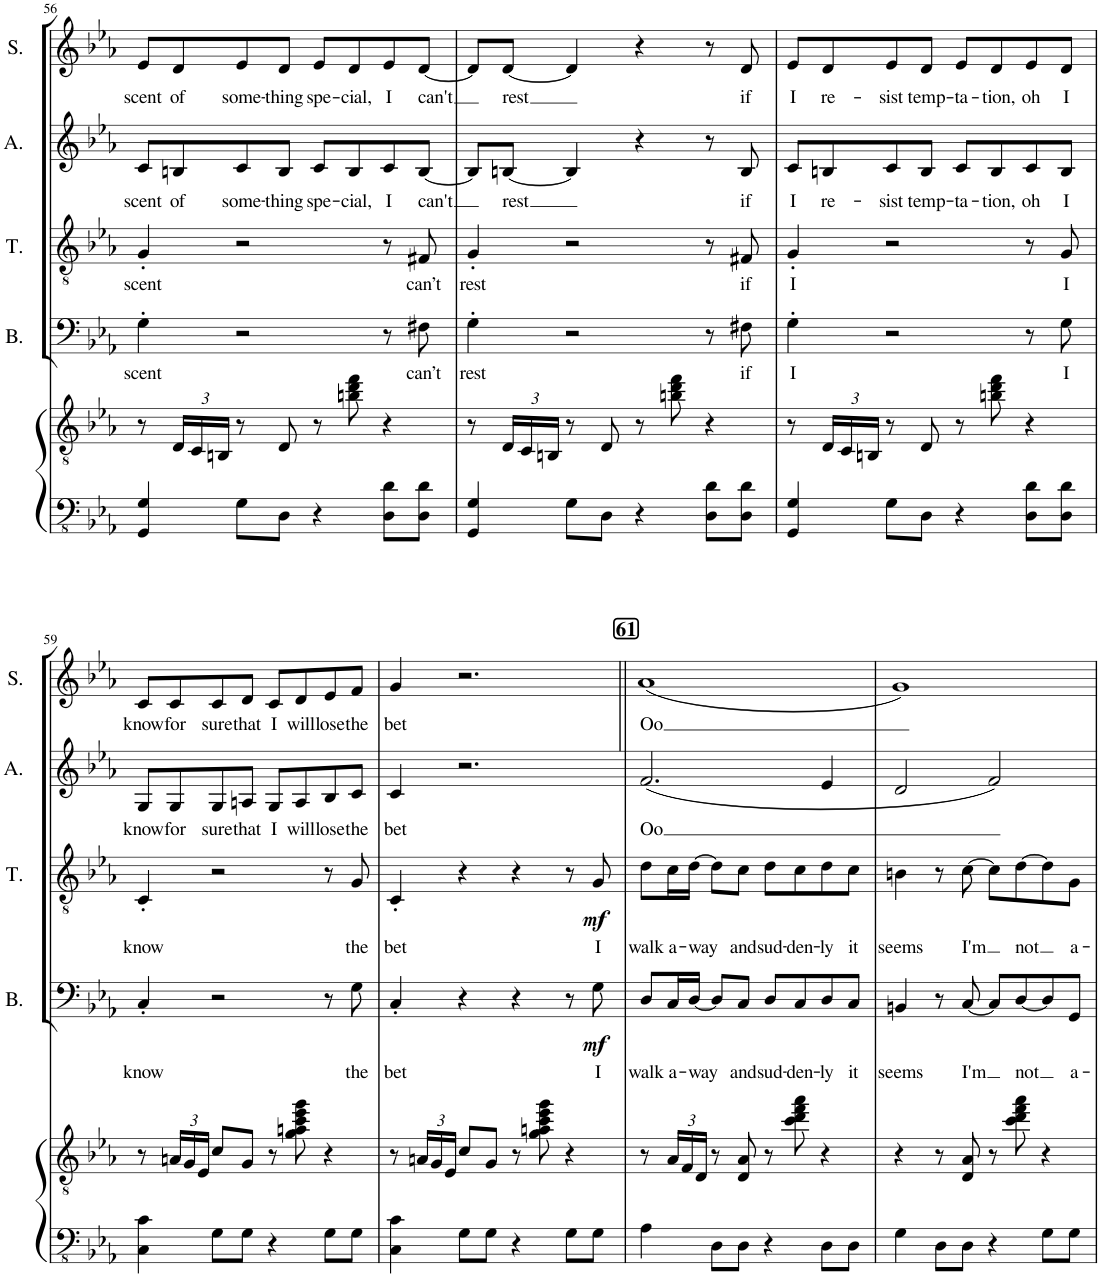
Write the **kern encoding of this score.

**kern	**kern	**kern	**text	**dynam	**kern	**text	**dynam	**kern	**text	**kern	**text
*part5	*part5	*part4	*part4	*part4	*part3	*part3	*part3	*part2	*part2	*part1	*part1
*staff6	*staff5	*staff4	*staff4	*staff4	*staff3	*staff3	*staff3	*staff2	*staff2	*staff1	*staff1
*I"Piano	*	*I"Bass	*	*	*I"Tenor	*	*	*I"Alto	*	*I"Soprano	*
*I'Pno	*	*I'B.	*	*	*I'T.	*	*	*I'A.	*	*I'S.	*
!!LO:PB:g=z
*clefFv4	*clefGv2	*clefF4	*	*	*clefGv2	*	*	*clefG2	*	*clefG2	*
*k[b-e-a-]	*k[b-e-a-]	*k[b-e-a-]	*	*	*k[b-e-a-]	*	*	*k[b-e-a-]	*	*k[b-e-a-]	*
*M4/4	*M4/4	*M4/4	*	*	*M4/4	*	*	*M4/4	*	*M4/4	*
=56	=56	=56	=56	=56	=56	=56	=56	=56	=56	=56	=56
!	!	!	!LO:LY:b	!	!	!LO:LY:b	!	!	!LO:LY:b	!	!LO:LY:b
4GGG/ 4GG/	8r	4G'\	scent	.	4G'/	scent	.	8c/L	scent	8e-/L	scent
*	*Xbrackettup	*	*	*	*	*	*	*	*	*	*
!	!	!	!	!	!	!	!	!	!LO:LY:b	!	!LO:LY:b
.	24D/LL	.	.	.	.	.	.	8Bn/	of	8d/	of
.	24C/	.	.	.	.	.	.	.	.	.	.
.	24BBn/JJ	.	.	.	.	.	.	.	.	.	.
!	!	!	!	!	!	!	!	!	!LO:LY:b	!	!LO:LY:b
8GG\L	8r	2r	.	.	2r	.	.	8c/	some-	8e-/	some-
!	!	!	!	!	!	!	!	!	!LO:LY:b	!	!LO:LY:b
8DD\J	8D/	.	.	.	.	.	.	8B/J	-thing	8d/J	-thing
!	!	!	!	!	!	!	!	!	!LO:LY:b	!	!LO:LY:b
4r	8r	.	.	.	.	.	.	8c/L	spe-	8e-/L	spe-
!	!	!	!	!	!	!	!	!	!LO:LY:b	!	!LO:LY:b
.	8bn\ 8dd\ 8ff\	.	.	.	.	.	.	8B/	-cial,	8d/	-cial,
!	!	!	!	!	!	!	!	!	!LO:LY:b	!	!LO:LY:b
8DD\ 8D\L	4r	8r	.	.	8r	.	.	8c/	I	8e-/	I
!	!	!	!LO:LY:b	!	!	!LO:LY:b	!	!	!LO:LY:b	!	!LO:LY:b
8DD\ 8D\J	.	8F#X\	can’t	.	8F#X/	can’t	.	[8B/J	can't	[8d/J	can't
=57	=57	=57	=57	=57	=57	=57	=57	=57	=57	=57	=57
!	!	!	!LO:LY:b	!	!	!LO:LY:b	!	!	!	!	!
4GGG/ 4GG/	8r	4G'\	rest	.	4G'/	rest	.	8B/L]	.	8d/L]	.
!	!	!	!	!	!	!	!	!	!LO:LY:b	!	!LO:LY:b
.	24D/LL	.	.	.	.	.	.	[8Bn/J	rest	[8d/J	rest
.	24C/	.	.	.	.	.	.	.	.	.	.
.	24BBn/JJ	.	.	.	.	.	.	.	.	.	.
8GG\L	8r	2r	.	.	2r	.	.	4B/]	.	4d/]	.
8DD\J	8D/	.	.	.	.	.	.	.	.	.	.
4r	8r	.	.	.	.	.	.	4r	.	4r	.
.	8bn\ 8dd\ 8ff\	.	.	.	.	.	.	.	.	.	.
8DD\ 8D\L	4r	8r	.	.	8r	.	.	8r	.	8r	.
!	!	!	!LO:LY:b	!	!	!LO:LY:b	!	!	!LO:LY:b	!	!LO:LY:b
8DD\ 8D\J	.	8F#X\	if	.	8F#X/	if	.	8B/	if	8d/	if
=58	=58	=58	=58	=58	=58	=58	=58	=58	=58	=58	=58
!	!	!	!LO:LY:b	!	!	!LO:LY:b	!	!	!LO:LY:b	!	!LO:LY:b
4GGG/ 4GG/	8r	4G'\	I	.	4G'/	I	.	8c/L	I	8e-/L	I
!	!	!	!	!	!	!	!	!	!LO:LY:b	!	!LO:LY:b
.	24D/LL	.	.	.	.	.	.	8Bn/	re-	8d/	re-
.	24C/	.	.	.	.	.	.	.	.	.	.
.	24BBn/JJ	.	.	.	.	.	.	.	.	.	.
!	!	!	!	!	!	!	!	!	!LO:LY:b	!	!LO:LY:b
8GG\L	8r	2r	.	.	2r	.	.	8c/	-sist	8e-/	-sist
!	!	!	!	!	!	!	!	!	!LO:LY:b	!	!LO:LY:b
8DD\J	8D/	.	.	.	.	.	.	8B/J	temp-	8d/J	temp-
!	!	!	!	!	!	!	!	!	!LO:LY:b	!	!LO:LY:b
4r	8r	.	.	.	.	.	.	8c/L	-ta-	8e-/L	-ta-
!	!	!	!	!	!	!	!	!	!LO:LY:b	!	!LO:LY:b
.	8bn\ 8dd\ 8ff\	.	.	.	.	.	.	8B/	-tion,	8d/	-tion,
!	!	!	!	!	!	!	!	!	!LO:LY:b	!	!LO:LY:b
8DD\ 8D\L	4r	8r	.	.	8r	.	.	8c/	oh	8e-/	oh
!	!	!	!LO:LY:b	!	!	!LO:LY:b	!	!	!LO:LY:b	!	!LO:LY:b
8DD\ 8D\J	.	8G\	I	.	8G/	I	.	8B/J	I	8d/J	I
!!LO:LB:g=z
=59	=59	=59	=59	=59	=59	=59	=59	=59	=59	=59	=59
!	!	!	!LO:LY:b	!	!	!LO:LY:b	!	!	!LO:LY:b	!	!LO:LY:b
4CC\ 4C\	8r	4C'/	know	.	4C'/	know	.	8G/L	know	8c/L	know
!	!	!	!	!	!	!	!	!	!LO:LY:b	!	!LO:LY:b
.	24An/LL	.	.	.	.	.	.	8G/	for	8c/	for
.	24G/	.	.	.	.	.	.	.	.	.	.
.	24E-/JJ	.	.	.	.	.	.	.	.	.	.
!	!	!	!	!	!	!	!	!	!LO:LY:b	!	!LO:LY:b
8GG\L	8c/L	2r	.	.	2r	.	.	8G/	sure	8c/	sure
!	!	!	!	!	!	!	!	!	!LO:LY:b	!	!LO:LY:b
8GG\J	8G/J	.	.	.	.	.	.	8An/J	that	8d/J	that
!	!	!	!	!	!	!	!	!	!LO:LY:b	!	!LO:LY:b
4r	8r	.	.	.	.	.	.	8G/L	I	8c/L	I
!	!	!	!	!	!	!	!	!	!LO:LY:b	!	!LO:LY:b
.	8g\ 8an\ 8cc\ 8ee-\ 8gg\	.	.	.	.	.	.	8A/	will	8d/	will
!	!	!	!	!	!	!	!	!	!LO:LY:b	!	!LO:LY:b
8GG\L	4r	8r	.	.	8r	.	.	8B-/	lose	8e-/	lose
!	!	!	!LO:LY:b	!	!	!LO:LY:b	!	!	!LO:LY:b	!	!LO:LY:b
8GG\J	.	8G\	the	.	8G/	the	.	8c/J	the	8f/J	the
=60	=60	=60	=60	=60	=60	=60	=60	=60	=60	=60	=60
!	!	!	!LO:LY:b	!	!	!LO:LY:b	!	!	!LO:LY:b	!	!LO:LY:b
4CC\ 4C\	8r	4C'/	bet	.	4C'/	bet	.	4c/	bet	4g/	bet
.	24An/LL	.	.	.	.	.	.	.	.	.	.
.	24G/	.	.	.	.	.	.	.	.	.	.
.	24E-/JJ	.	.	.	.	.	.	.	.	.	.
8GG\L	8c/L	4r	.	.	4r	.	.	2.r	.	2.r	.
8GG\J	8G/J	.	.	.	.	.	.	.	.	.	.
4r	8r	4r	.	.	4r	.	.	.	.	.	.
.	8g\ 8an\ 8cc\ 8ee-\ 8gg\	.	.	.	.	.	.	.	.	.	.
8GG\L	4r	8r	.	.	8r	.	.	.	.	.	.
!	!	!	!LO:LY:b	!LO:DY:b	!	!LO:LY:b	!LO:DY:b	!	!	!	!
8GG\J	.	8G\	I	mf	8G/	I	mf	.	.	.	.
!!LO:REH:place=s1:a:B:cj:fs=12:t=61
=61||	=61||	=61||	=61||	=61||	=61||	=61||	=61||	=61||	=61||	=61||	=61||
!	!	!	!LO:LY:b	!	!	!LO:LY:b	!	!	!LO:LY:b	!	!LO:LY:b
4AA-\	8r	8D/L	walk	.	8d\L	walk	.	(2.f/	Oo	(1a-	Oo
!	!	!	!LO:LY:b	!	!	!LO:LY:b	!	!	!	!	!
.	24A-/LL	16C/L	a-	.	16c\L	a-	.	.	.	.	.
.	24F/	.	.	.	.	.	.	.	.	.	.
!	!	!	!LO:LY:b	!	!	!LO:LY:b	!	!	!	!	!
.	.	[16D/JJ	-way	.	[16d\JJ	-way	.	.	.	.	.
.	24D/JJ	.	.	.	.	.	.	.	.	.	.
8DD\L	8r	8D/L]	.	.	8d\L]	.	.	.	.	.	.
!	!	!	!LO:LY:b	!	!	!LO:LY:b	!	!	!	!	!
8DD\J	8D/ 8A-/	8C/J	and	.	8c\J	and	.	.	.	.	.
!	!	!	!LO:LY:b	!	!	!LO:LY:b	!	!	!	!	!
4r	8r	8D/L	sud-	.	8d\L	sud-	.	.	.	.	.
!	!	!	!LO:LY:b	!	!	!LO:LY:b	!	!	!	!	!
.	8cc\ 8dd\ 8ff\ 8aa-\	8C/	-den-	.	8c\	-den-	.	.	.	.	.
!	!	!	!LO:LY:b	!	!	!LO:LY:b	!	!	!	!	!
8DD\L	4r	8D/	-ly	.	8d\	-ly	.	4e-/	.	.	.
!	!	!	!LO:LY:b	!	!	!LO:LY:b	!	!	!	!	!
8DD\J	.	8C/J	it	.	8c\J	it	.	.	.	.	.
=62	=62	=62	=62	=62	=62	=62	=62	=62	=62	=62	=62
!	!	!	!LO:LY:b	!	!	!LO:LY:b	!	!	!	!	!
4GG\	4r	4BBn/	seems	.	4Bn\	seems	.	2d/	.	1g)	.
8DD\L	8r	8r	.	.	8r	.	.	.	.	.	.
!	!	!	!LO:LY:b	!	!	!LO:LY:b	!	!	!	!	!
8DD\J	8D/ 8A-/	[8C/	I'm	.	[8c\	I'm	.	.	.	.	.
4r	8r	8C/L]	.	.	8c\L]	.	.	2f/)	.	.	.
!	!	!	!LO:LY:b	!	!	!LO:LY:b	!	!	!	!	!
.	8cc\ 8dd\ 8ff\ 8aa-\	[8D/	not	.	[8d\	not	.	.	.	.	.
8GG\L	4r	8D/]	.	.	8d\]	.	.	.	.	.	.
!	!	!	!LO:LY:b	!	!	!LO:LY:b	!	!	!	!	!
8GG\J	.	8GG/J	a-	.	8G\J	a-	.	.	.	.	.
=	=	=	=	=	=	=	=	=	=	=	=
*-	*-	*-	*-	*-	*-	*-	*-	*-	*-	*-	*-
